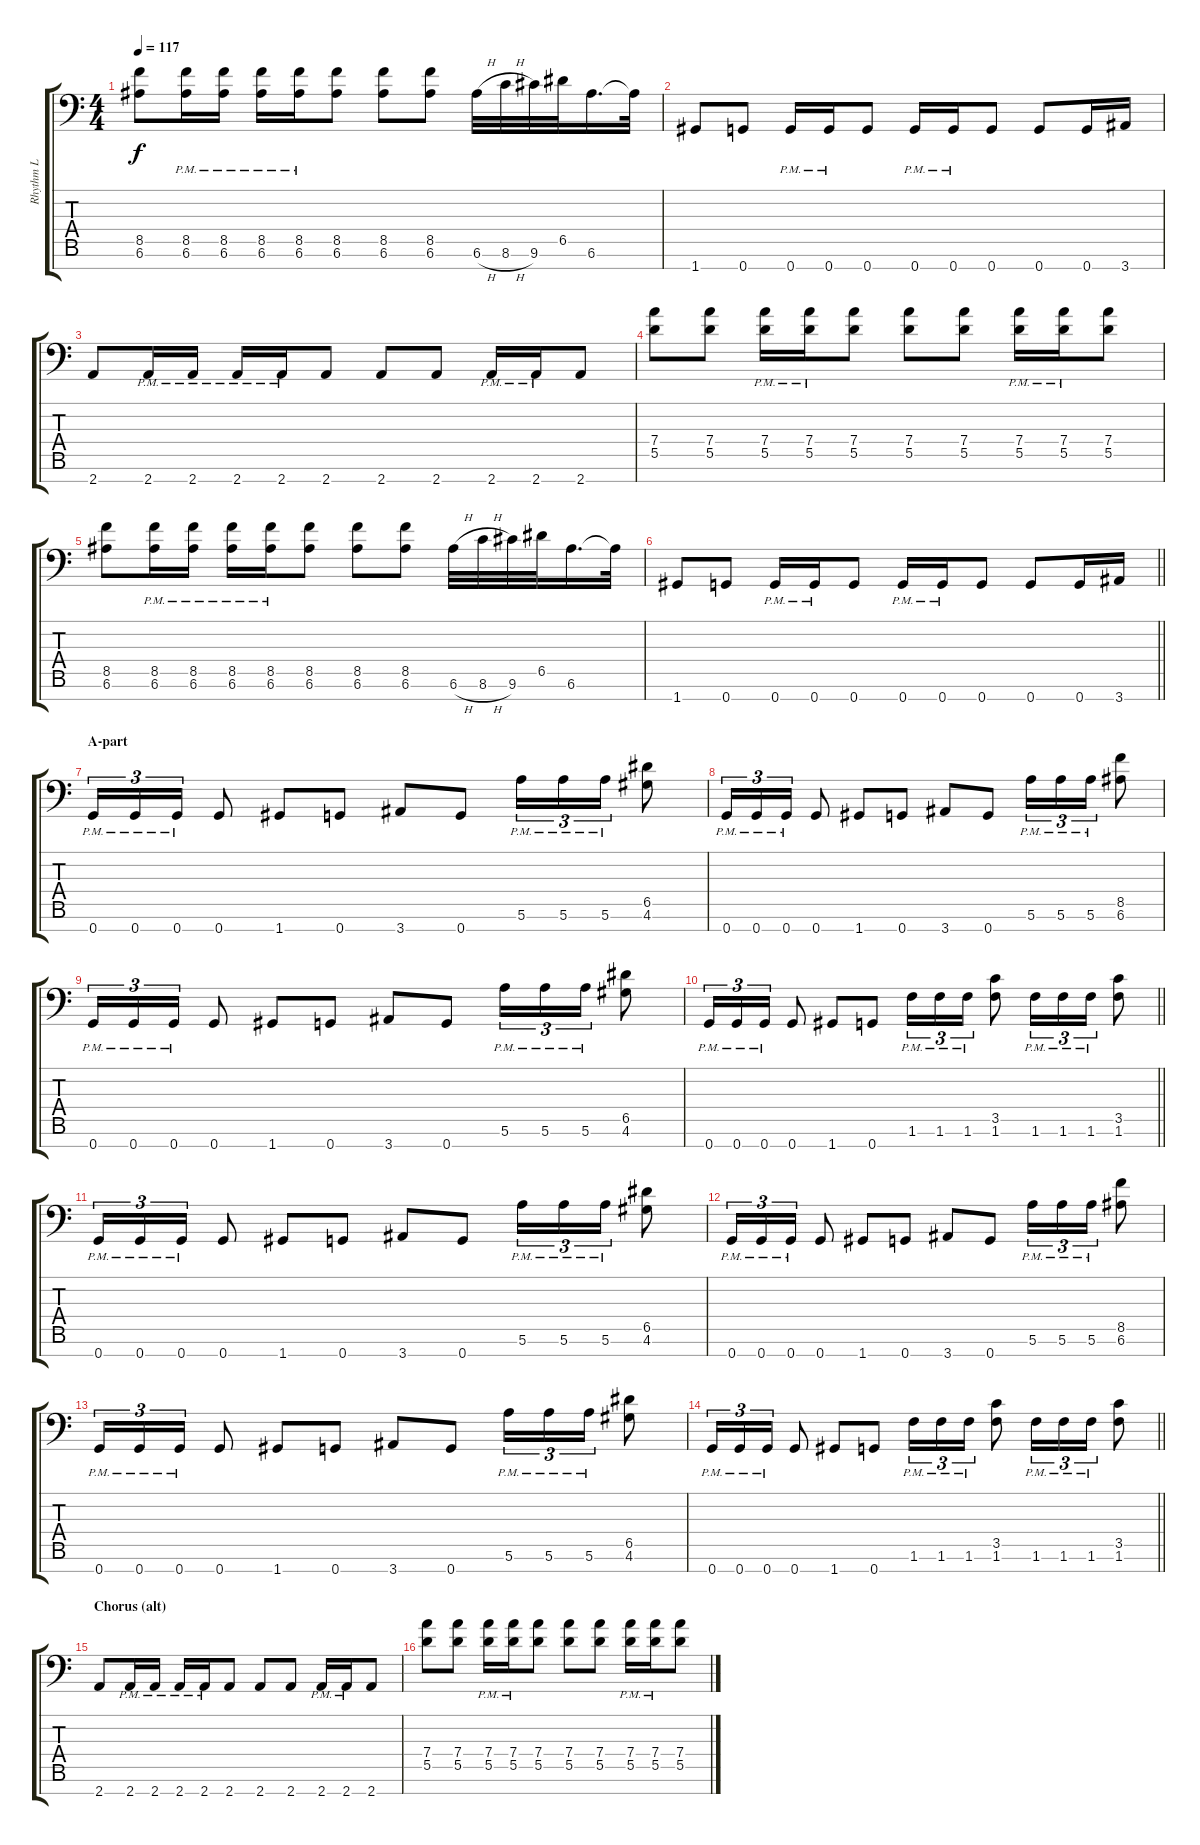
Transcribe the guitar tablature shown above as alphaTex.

\track ("Rhythm L" "Rhythm L") {instrument distortionguitar}
\staff {score tabs}
\tuning (E4 B3 G3 D3 A2 E2 G1) {hide}
\ts (4 4)
\tempo 117
\clef f4
\ks c
(8.5 6.6).8{dy f} (8.5{pm} 6.6{pm}).16 (8.5{pm} 6.6{pm}).16 (8.5{pm} 6.6{pm}).16 (8.5{pm} 6.6{pm}).16 (8.5 6.6).8 (8.5 6.6).8 (8.5 6.6).8 6.6{h}.32 8.6{h}.32 9.6.32 6.5.32 6.6.16{d} 6.6{t}.32 |
1.7.8 0.7.8 0.7{pm}.16 0.7{pm}.16 0.7.8 0.7{pm}.16 0.7{pm}.16 0.7.8 0.7.8 0.7.16 3.7.16 |
2.7.8 2.7{pm}.16 2.7{pm}.16 2.7{pm}.16 2.7{pm}.16 2.7.8 2.7.8 2.7.8 2.7{pm}.16 2.7{pm}.16 2.7.8 |
(7.4 5.5).8 (7.4 5.5).8 (7.4{pm} 5.5{pm}).16 (7.4{pm} 5.5{pm}).16 (7.4 5.5).8 (7.4 5.5).8 (7.4 5.5).8 (7.4{pm} 5.5{pm}).16 (7.4{pm} 5.5{pm}).16 (7.4 5.5).8 |
(8.5 6.6).8 (8.5{pm} 6.6{pm}).16 (8.5{pm} 6.6{pm}).16 (8.5{pm} 6.6{pm}).16 (8.5{pm} 6.6{pm}).16 (8.5 6.6).8 (8.5 6.6).8 (8.5 6.6).8 6.6{h}.32 8.6{h}.32 9.6.32 6.5.32 6.6.16{d} 6.6{t}.32 |
\barLineRight lightlight
1.7.8 0.7.8 0.7{pm}.16 0.7{pm}.16 0.7.8 0.7{pm}.16 0.7{pm}.16 0.7.8 0.7.8 0.7.16 3.7.16 |
\section ("" "A-part")
0.7{pm}.16{tu (3 2)} 0.7{pm}.16{tu (3 2)} 0.7{pm}.16{tu (3 2)} 0.7.8 1.7.8 0.7.8 3.7.8 0.7.8 5.6{pm}.16{tu (3 2)} 5.6{pm}.16{tu (3 2)} 5.6{pm}.16{tu (3 2)} (6.5 4.6).8 |
0.7{pm}.16{tu (3 2)} 0.7{pm}.16{tu (3 2)} 0.7{pm}.16{tu (3 2)} 0.7.8 1.7.8 0.7.8 3.7.8 0.7.8 5.6{pm}.16{tu (3 2)} 5.6{pm}.16{tu (3 2)} 5.6{pm}.16{tu (3 2)} (8.5 6.6).8 |
0.7{pm}.16{tu (3 2)} 0.7{pm}.16{tu (3 2)} 0.7{pm}.16{tu (3 2)} 0.7.8 1.7.8 0.7.8 3.7.8 0.7.8 5.6{pm}.16{tu (3 2)} 5.6{pm}.16{tu (3 2)} 5.6{pm}.16{tu (3 2)} (6.5 4.6).8 |
\barLineRight lightlight
0.7{pm}.16{tu (3 2)} 0.7{pm}.16{tu (3 2)} 0.7{pm}.16{tu (3 2)} 0.7.8 1.7.8 0.7.8 1.6{pm}.16{tu (3 2)} 1.6{pm}.16{tu (3 2)} 1.6{pm}.16{tu (3 2)} (3.5 1.6).8 1.6{pm}.16{tu (3 2)} 1.6{pm}.16{tu (3 2)} 1.6{pm}.16{tu (3 2)} (3.5 1.6).8 |
0.7{pm}.16{tu (3 2)} 0.7{pm}.16{tu (3 2)} 0.7{pm}.16{tu (3 2)} 0.7.8 1.7.8 0.7.8 3.7.8 0.7.8 5.6{pm}.16{tu (3 2)} 5.6{pm}.16{tu (3 2)} 5.6{pm}.16{tu (3 2)} (6.5 4.6).8 |
0.7{pm}.16{tu (3 2)} 0.7{pm}.16{tu (3 2)} 0.7{pm}.16{tu (3 2)} 0.7.8 1.7.8 0.7.8 3.7.8 0.7.8 5.6{pm}.16{tu (3 2)} 5.6{pm}.16{tu (3 2)} 5.6{pm}.16{tu (3 2)} (8.5 6.6).8 |
0.7{pm}.16{tu (3 2)} 0.7{pm}.16{tu (3 2)} 0.7{pm}.16{tu (3 2)} 0.7.8 1.7.8 0.7.8 3.7.8 0.7.8 5.6{pm}.16{tu (3 2)} 5.6{pm}.16{tu (3 2)} 5.6{pm}.16{tu (3 2)} (6.5 4.6).8 |
\barLineRight lightlight
0.7{pm}.16{tu (3 2)} 0.7{pm}.16{tu (3 2)} 0.7{pm}.16{tu (3 2)} 0.7.8 1.7.8 0.7.8 1.6{pm}.16{tu (3 2)} 1.6{pm}.16{tu (3 2)} 1.6{pm}.16{tu (3 2)} (3.5 1.6).8 1.6{pm}.16{tu (3 2)} 1.6{pm}.16{tu (3 2)} 1.6{pm}.16{tu (3 2)} (3.5 1.6).8 |
\section ("" "Chorus (alt)")
2.7.8 2.7{pm}.16 2.7{pm}.16 2.7{pm}.16 2.7{pm}.16 2.7.8 2.7.8 2.7.8 2.7{pm}.16 2.7{pm}.16 2.7.8 |
(7.4 5.5).8 (7.4 5.5).8 (7.4{pm} 5.5{pm}).16 (7.4{pm} 5.5{pm}).16 (7.4 5.5).8 (7.4 5.5).8 (7.4 5.5).8 (7.4{pm} 5.5{pm}).16 (7.4{pm} 5.5{pm}).16 (7.4 5.5).8
